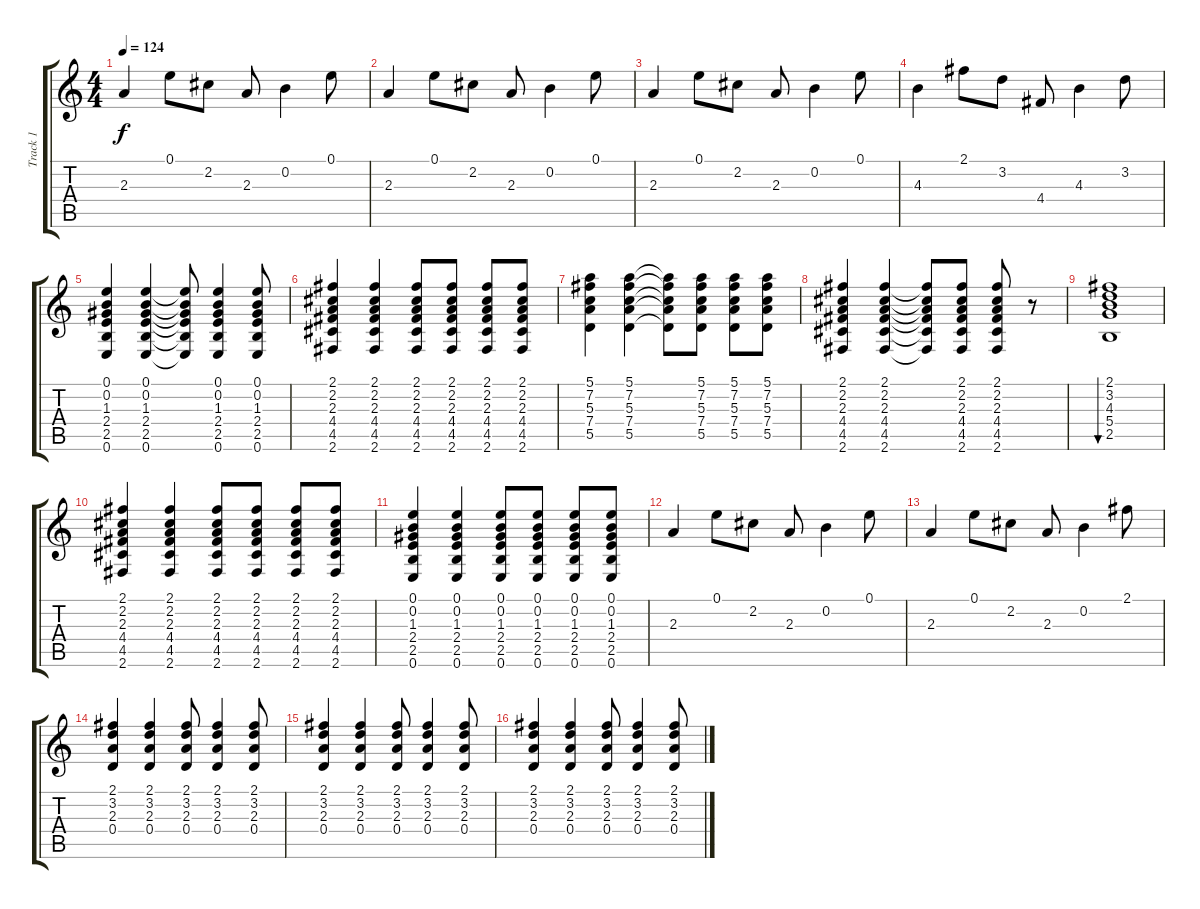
\track ("Track 1" "Track 1") {instrument electricguitarclean}
\staff {score tabs}
\tuning (E4 B3 G3 D3 A2 E2) {hide}
\ts (4 4)
\tempo 124
\clef g2
\ks c
2.3.4{dy f} 0.1.8 2.2.8 2.3.8 0.2.4 0.1.8 |
2.3.4 0.1.8 2.2.8 2.3.8 0.2.4 0.1.8 |
2.3.4 0.1.8 2.2.8 2.3.8 0.2.4 0.1.8 |
4.3.4 2.1.8 3.2.8 4.4.8 4.3.4 3.2.8 |
(0.1 0.2 1.3 2.4 2.5 0.6).4 (0.1 0.2 1.3 2.4 2.5 0.6).4 (0.1{t} 0.2{t} 1.3{t} 2.4{t} 2.5{t} 0.6{t}).8 (0.1 0.2 1.3 2.4 2.5 0.6).4 (0.1 0.2 1.3 2.4 2.5 0.6).8 |
(2.1 2.2 2.3 4.4 4.5 2.6).4 (2.1 2.2 2.3 4.4 4.5 2.6).4 (2.1 2.2 2.3 4.4 4.5 2.6).8 (2.1 2.2 2.3 4.4 4.5 2.6).8 (2.1 2.2 2.3 4.4 4.5 2.6).8 (2.1 2.2 2.3 4.4 4.5 2.6).8 |
(5.1 7.2 5.3 7.4 5.5).4 (5.1 7.2 5.3 7.4 5.5).4 (5.1{t} 7.2{t} 5.3{t} 7.4{t} 5.5{t}).8 (5.1 7.2 5.3 7.4 5.5).8 (5.1 7.2 5.3 7.4 5.5).8 (5.1 7.2 5.3 7.4 5.5).8 |
(2.1 2.2 2.3 4.4 4.5 2.6).4 (2.1 2.2 2.3 4.4 4.5 2.6).4 (2.1{t} 2.2{t} 2.3{t} 4.4{t} 4.5{t} 2.6{t}).8 (2.1 2.2 2.3 4.4 4.5 2.6).8 (2.1 2.2 2.3 4.4 4.5 2.6).8 r.8 |
(2.1 3.2 4.3 5.4 2.5).1{bu 480} |
(2.1 2.2 2.3 4.4 4.5 2.6).4 (2.1 2.2 2.3 4.4 4.5 2.6).4 (2.1 2.2 2.3 4.4 4.5 2.6).8 (2.1 2.2 2.3 4.4 4.5 2.6).8 (2.1 2.2 2.3 4.4 4.5 2.6).8 (2.1 2.2 2.3 4.4 4.5 2.6).8 |
(0.1 0.2 1.3 2.4 2.5 0.6).4 (0.1 0.2 1.3 2.4 2.5 0.6).4 (0.1 0.2 1.3 2.4 2.5 0.6).8 (0.1 0.2 1.3 2.4 2.5 0.6).8 (0.1 0.2 1.3 2.4 2.5 0.6).8 (0.1 0.2 1.3 2.4 2.5 0.6).8 |
2.3.4 0.1.8 2.2.8 2.3.8 0.2.4 0.1.8 |
2.3.4 0.1.8 2.2.8 2.3.8 0.2.4 2.1.8 |
(2.1 3.2 2.3 0.4).4 (2.1 3.2 2.3 0.4).4 (2.1 3.2 2.3 0.4).8 (2.1 3.2 2.3 0.4).4 (2.1 3.2 2.3 0.4).8 |
(2.1 3.2 2.3 0.4).4 (2.1 3.2 2.3 0.4).4 (2.1 3.2 2.3 0.4).8 (2.1 3.2 2.3 0.4).4 (2.1 3.2 2.3 0.4).8 |
(2.1 3.2 2.3 0.4).4 (2.1 3.2 2.3 0.4).4 (2.1 3.2 2.3 0.4).8 (2.1 3.2 2.3 0.4).4 (2.1 3.2 2.3 0.4).8
